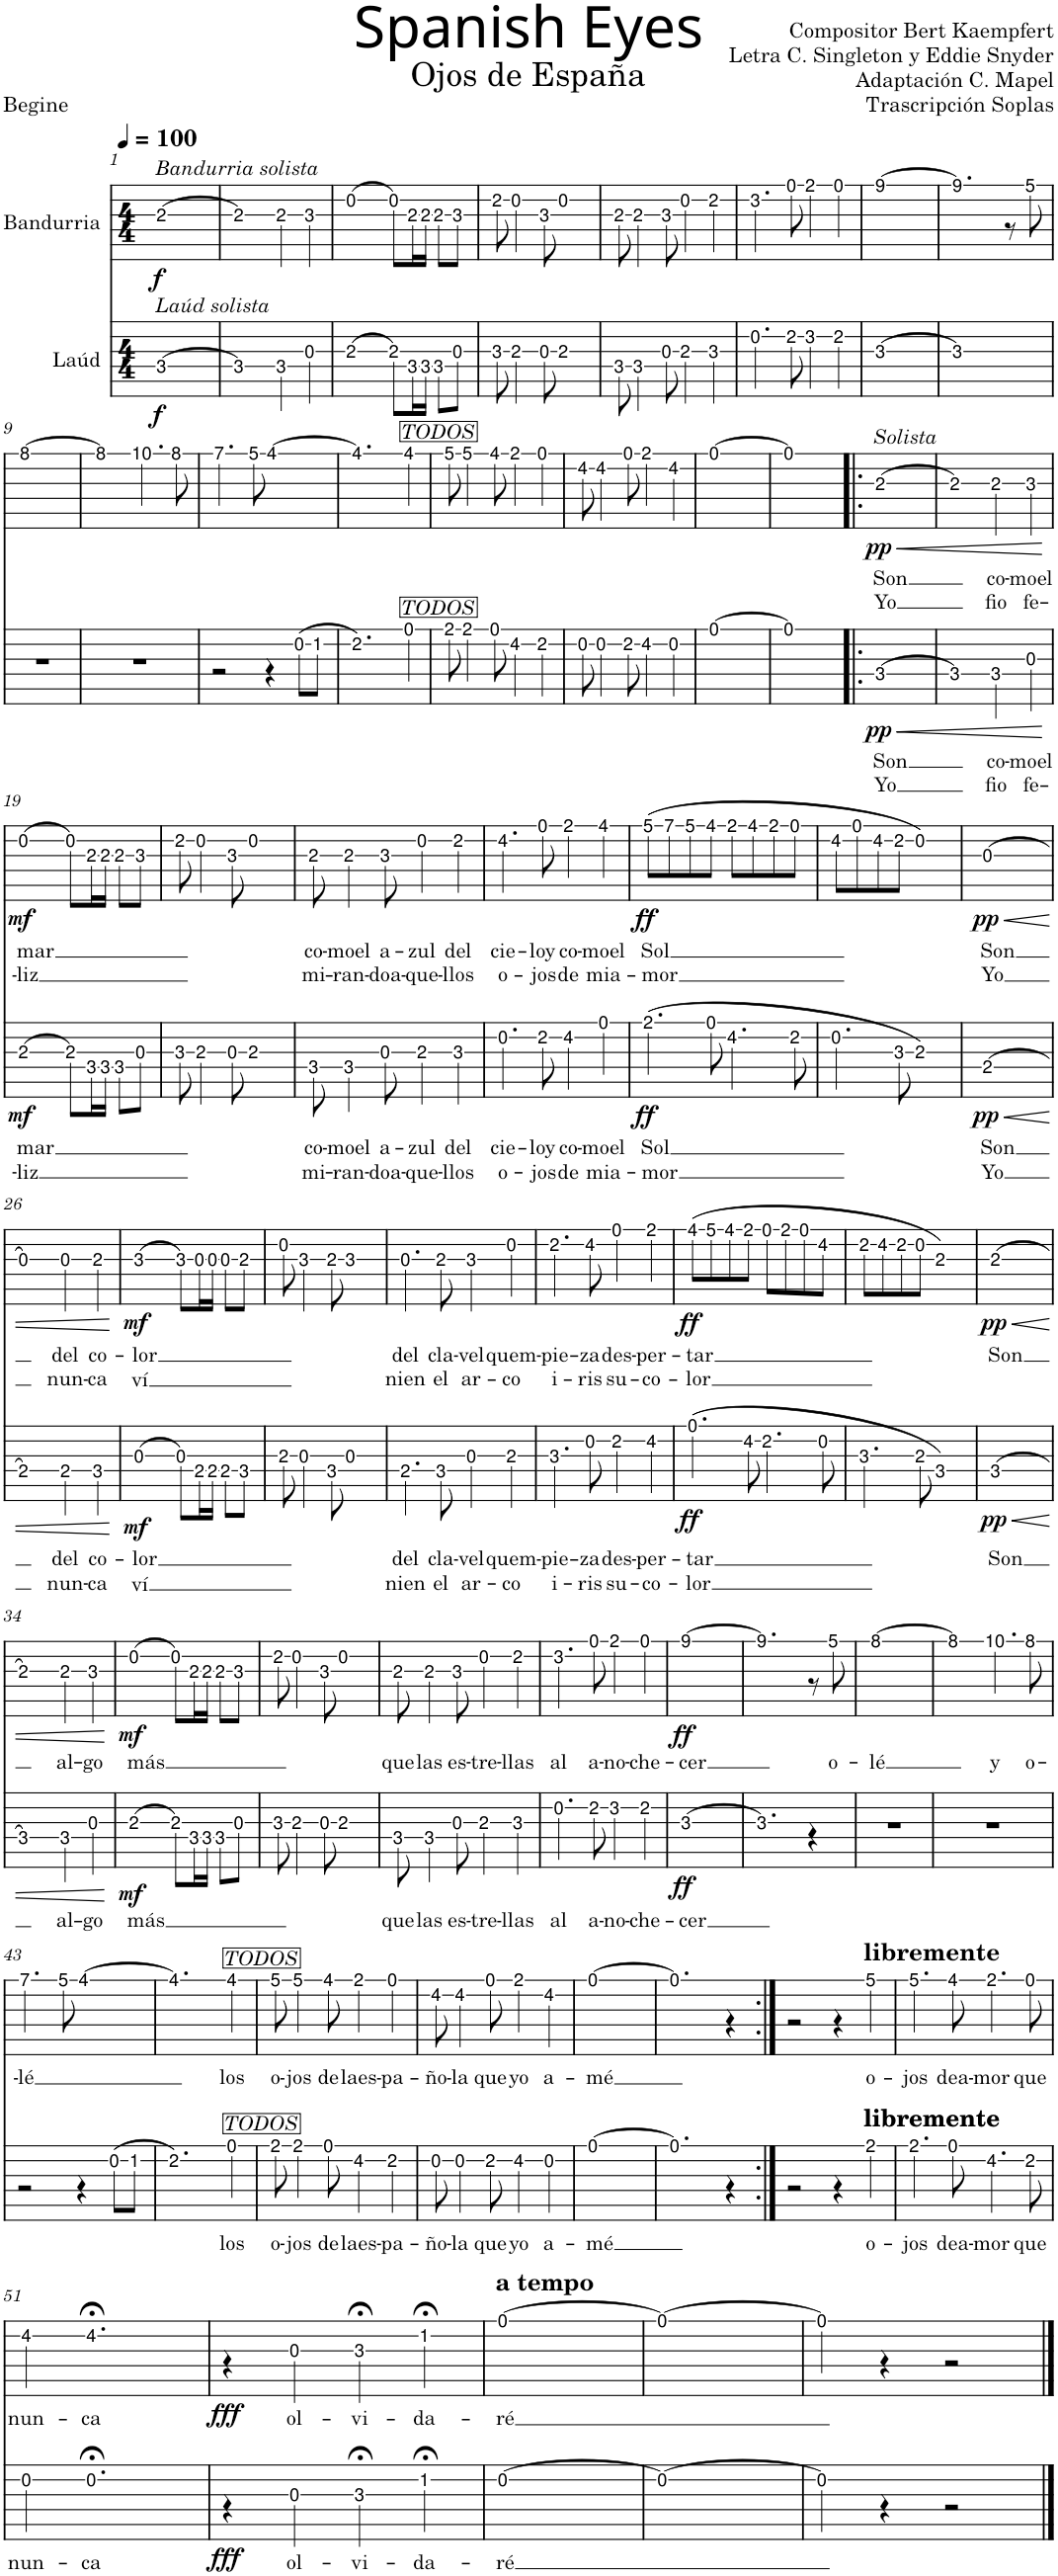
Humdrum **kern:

**kern	**dynam	**kern	**text	**text	**dynam	**kern	**text	**text	**dynam
*part3	*part3	*part2	*part2	*part2	*part2	*part1	*part1	*part1	*part1
*staff3	*staff3	*staff2	*staff2	*staff2	*staff2	*staff1	*staff1	*staff1	*staff1
*I"Guitarra	*	*I"Laúd	*	*	*	*I"Bandurria	*	*	*
*stria6	*	*stria6	*	*	*	*stria6	*	*	*
*	*	*	*	*	*	*	*	*	*
*k[f#c#g#]	*	*k[f#c#g#]	*	*	*	*k[f#c#g#]	*	*	*
*M4/4	*	*M4/4	*	*	*	*M4/4	*	*	*
*MM100	*	*MM100	*	*	*	*MM100	*	*	*
=1	=1	=1	=1	=1	=1	=1	=1	=1	=1
!	!	!	!	!	!	!LO:TX:a:i:t=Bandurria solista	!	!	!
!	!	!LO:TX:a:i:t=Laúd solista	!	!	!	!	!	!	!
!	!	!	!	!	!LO:DY:b	!	!	!	!LO:DY:b
8AA	.	[1A	.	.	f	[1cc#	.	.	f
4E:: 4A:: 4c#:: 4e::	.	.	.	.	.	.	.	.	.
8AA	.	.	.	.	.	.	.	.	.
8C#\L	.	.	.	.	.	.	.	.	.
8E\ 8A\ 8c#\ 8e\J	.	.	.	.	.	.	.	.	.
8E\L	.	.	.	.	.	.	.	.	.
8E\ 8A\ 8c#\ 8e\J	.	.	.	.	.	.	.	.	.
=2	=2	=2	=2	=2	=2	=2	=2	=2	=2
8AA	.	2A]	.	.	.	2cc#]	.	.	.
4E:: 4A:: 4c#:: 4e::	.	.	.	.	.	.	.	.	.
8AA	.	.	.	.	.	.	.	.	.
8C#\L	.	4A\	.	.	.	4cc#\	.	.	.
8E\ 8A\ 8c#\ 8e\J	.	.	.	.	.	.	.	.	.
8E\L	.	4B\	.	.	.	4dd\	.	.	.
8E\ 8A\ 8c#\ 8e\J	.	.	.	.	.	.	.	.	.
=3	=3	=3	=3	=3	=3	=3	=3	=3	=3
8AA	.	[2c#	.	.	.	[2ee	.	.	.
4E:: 4A:: 4c#:: 4e::	.	.	.	.	.	.	.	.	.
8AA	.	.	.	.	.	.	.	.	.
8C#\L	.	8c#\L]	.	.	.	8ee\L]	.	.	.
8E\ 8A\ 8c#\ 8e\J	.	16A\L	.	.	.	16cc#\L	.	.	.
.	.	16A\JJ	.	.	.	16cc#\JJ	.	.	.
8E\L	.	8A\L	.	.	.	8cc#\L	.	.	.
8E\ 8A\ 8c#\ 8e\J	.	8B\J	.	.	.	8dd\J	.	.	.
=4	=4	=4	=4	=4	=4	=4	=4	=4	=4
8AA	.	8d\	.	.	.	8ff#\	.	.	.
4E:: 4A:: 4c#:: 4e::	.	4c#\	.	.	.	4ee\	.	.	.
8AA	.	8B\	.	.	.	8dd\	.	.	.
8C#\L	.	2c#	.	.	.	2ee	.	.	.
8E\ 8A\ 8c#\ 8e\J	.	.	.	.	.	.	.	.	.
8E\L	.	.	.	.	.	.	.	.	.
8E\ 8A\ 8c#\ 8e\J	.	.	.	.	.	.	.	.	.
=5	=5	=5	=5	=5	=5	=5	=5	=5	=5
8AA	.	8A\	.	.	.	8cc#\	.	.	.
4E:: 4A:: 4c#:: 4e::	.	4A\	.	.	.	4cc#\	.	.	.
8AA	.	8B\	.	.	.	8dd\	.	.	.
8C#\L	.	4c#\	.	.	.	4ee\	.	.	.
8E\ 8A\ 8c#\ 8e\J	.	.	.	.	.	.	.	.	.
8E\L	.	4d\	.	.	.	4ff#\	.	.	.
8E\ 8A\ 8c#\ 8e\J	.	.	.	.	.	.	.	.	.
=6	=6	=6	=6	=6	=6	=6	=6	=6	=6
8AA	.	4.en\	.	.	.	4.ggn\	.	.	.
4E:: 4G:: 4c#:: 4e::	.	.	.	.	.	.	.	.	.
8E 8G 8c# 8e	.	8f#\	.	.	.	8aa\	.	.	.
8C#\L	.	4g\	.	.	.	4bb\	.	.	.
8E\ 8G\ 8c#\ 8e\J	.	.	.	.	.	.	.	.	.
8E\L	.	4f#\	.	.	.	4aa\	.	.	.
8E\ 8G\ 8c#\ 8e\J	.	.	.	.	.	.	.	.	.
=7	=7	=7	=7	=7	=7	=7	=7	=7	=7
8D	.	[1d	.	.	.	[1fff#	.	.	.
4A:: 4d:: 4f#::	.	.	.	.	.	.	.	.	.
8D	.	.	.	.	.	.	.	.	.
8G-\L	.	.	.	.	.	.	.	.	.
8A\ 8d\ 8f#\J	.	.	.	.	.	.	.	.	.
8A\L	.	.	.	.	.	.	.	.	.
8A\ 8d\ 8f#\J	.	.	.	.	.	.	.	.	.
=8	=8	=8	=8	=8	=8	=8	=8	=8	=8
8D	.	1d]	.	.	.	2.fff#]	.	.	.
4A:: 4d:: 4f#::	.	.	.	.	.	.	.	.	.
8D	.	.	.	.	.	.	.	.	.
8G-\L	.	.	.	.	.	.	.	.	.
8A\ 8d\ 8f#\J	.	.	.	.	.	.	.	.	.
8A\L	.	.	.	.	.	8r	.	.	.
8A\ 8d\ 8f#\J	.	.	.	.	.	8ddd\	.	.	.
!!LO:LB:g=z
=9	=9	=9	=9	=9	=9	=9	=9	=9	=9
8D	.	1r	.	.	.	[1fffn	.	.	.
4A:: 4d:: 4f::	.	.	.	.	.	.	.	.	.
8D	.	.	.	.	.	.	.	.	.
8F\L	.	.	.	.	.	.	.	.	.
8A\ 8d\ 8f\J	.	.	.	.	.	.	.	.	.
8A\L	.	.	.	.	.	.	.	.	.
8A\ 8d\ 8f\J	.	.	.	.	.	.	.	.	.
=10	=10	=10	=10	=10	=10	=10	=10	=10	=10
8D	.	1r	.	.	.	2fff]	.	.	.
4A:: 4d:: 4f::	.	.	.	.	.	.	.	.	.
8D	.	.	.	.	.	.	.	.	.
8F\L	.	.	.	.	.	4.gggn\	.	.	.
8A\ 8d\ 8f\J	.	.	.	.	.	.	.	.	.
8A\L	.	.	.	.	.	.	.	.	.
8A\ 8d\ 8f\J	.	.	.	.	.	8fffn\	.	.	.
=11	=11	=11	=11	=11	=11	=11	=11	=11	=11
8AA	.	2r	.	.	.	4.eee\	.	.	.
4E:: 4A:: 4c#:: 4e::	.	.	.	.	.	.	.	.	.
8E 8A 8c# 8e	.	.	.	.	.	8ddd\	.	.	.
8C#\L	.	4r	.	.	.	[2ccc#	.	.	.
8E\ 8A\ 8c#\ 8e\J	.	.	.	.	.	.	.	.	.
8EE\L	.	(8e\L	.	.	.	.	.	.	.
8FF\J	.	8e#\J	.	.	.	.	.	.	.
=12	=12	=12	=12	=12	=12	=12	=12	=12	=12
8FF#	.	2.f#)	.	.	.	2.ccc#]	.	.	.
4F#:: 4A:: 4c#:: 4f#::	.	.	.	.	.	.	.	.	.
8F# 8A 8c# 8f#	.	.	.	.	.	.	.	.	.
8C#\L	.	.	.	.	.	.	.	.	.
8F#\ 8A\ 8c#\ 8f#\J	.	.	.	.	.	.	.	.	.
!	!	!	!	!	!	!LO:TX:a:i:t=TODOS	!	!	!
!	!	!LO:TX:a:i:t=TODOS	!	!	!	!	!	!	!
8GG-\L	.	4a\	.	.	.	4ccc#\	.	.	.
8F#\ 8A\ 8c#\ 8f#\J	.	.	.	.	.	.	.	.	.
=13	=13	=13	=13	=13	=13	=13	=13	=13	=13
8FF#	.	8b\	.	.	.	8ddd\	.	.	.
4F#:: 4B:: 4d:: 4f#::	.	4b\	.	.	.	4ddd\	.	.	.
8F# 8B 8d 8f#	.	8a\	.	.	.	8ccc#\	.	.	.
8BB\L	.	4g#\	.	.	.	4bb\	.	.	.
8F#\ 8B\ 8d\ 8f#\J	.	.	.	.	.	.	.	.	.
8BB\L	.	4f#\	.	.	.	4aa\	.	.	.
8F#\ 8B\ 8d\ 8f#\J	.	.	.	.	.	.	.	.	.
=14	=14	=14	=14	=14	=14	=14	=14	=14	=14
8EE	.	8e\	.	.	.	8gg#\	.	.	.
4E:: 4G#:: 4B:: 4e::	.	4e\	.	.	.	4gg#\	.	.	.
8BB	.	8f#\	.	.	.	8aa\	.	.	.
8AA-\L	.	4g#\	.	.	.	4bb\	.	.	.
8E\ 8G#\ 8B\ 8e\J	.	.	.	.	.	.	.	.	.
8BB\L	.	4e\	.	.	.	4gg#\	.	.	.
8E\ 8G#\ 8B\ 8e\J	.	.	.	.	.	.	.	.	.
=15	=15	=15	=15	=15	=15	=15	=15	=15	=15
8AA	.	[1a	.	.	.	[1aa	.	.	.
4E:: 4A:: 4c#:: 4e::	.	.	.	.	.	.	.	.	.
8AA	.	.	.	.	.	.	.	.	.
8C#\L	.	.	.	.	.	.	.	.	.
8E\ 8A\ 8c#\ 8e\J	.	.	.	.	.	.	.	.	.
8E\L	.	.	.	.	.	.	.	.	.
8E\ 8A\ 8c#\ 8e\J	.	.	.	.	.	.	.	.	.
=16	=16	=16	=16	=16	=16	=16	=16	=16	=16
8AA	.	1a]	.	.	.	1aa]	.	.	.
4E:: 4A:: 4c#:: 4e::	.	.	.	.	.	.	.	.	.
8AA	.	.	.	.	.	.	.	.	.
8C#\L	.	.	.	.	.	.	.	.	.
8E\ 8A\ 8c#\ 8e\J	.	.	.	.	.	.	.	.	.
8E\L	.	.	.	.	.	.	.	.	.
8E\ 8A\ 8c#\ 8e\J	.	.	.	.	.	.	.	.	.
=17!|:	=17!|:	=17!|:	=17!|:	=17!|:	=17!|:	=17!|:	=17!|:	=17!|:	=17!|:
!	!	!	!	!	!	!LO:TX:a:i:t=Solista	!	!	!
!	!	!	!LO:LY:b	!LO:LY:b	!LO:HP:b	!	!LO:LY:b	!LO:LY:b	!LO:HP:b
!	!	!	!	!	!LO:DY:n=1:b	!	!	!	!LO:DY:n=1:b
8AA	.	[1A	Son	Yo	< pp	[1cc#	Son	Yo	< pp
4E:: 4A:: 4c#:: 4e::	.	.	.	.	.	.	.	.	.
8AA	.	.	.	.	.	.	.	.	.
8C#\L	.	.	.	.	.	.	.	.	.
8E\ 8A\ 8c#\ 8e\J	.	.	.	.	.	.	.	.	.
8E\L	.	.	.	.	.	.	.	.	.
8E\ 8A\ 8c#\ 8e\J	.	.	.	.	.	.	.	.	.
=18	=18	=18	=18	=18	=18	=18	=18	=18	=18
8AA	.	2A]	.	.	.	2cc#]	.	.	.
4E:: 4A:: 4c#:: 4e::	.	.	.	.	.	.	.	.	.
8AA	.	.	.	.	.	.	.	.	.
!	!	!	!LO:LY:b	!LO:LY:b	!	!	!LO:LY:b	!LO:LY:b	!
8C#\L	.	4A\	co-	fio	.	4cc#\	co-	fio	.
8E\ 8A\ 8c#\ 8e\J	.	.	.	.	.	.	.	.	.
!	!	!	!LO:LY:b	!LO:LY:b	!	!	!LO:LY:b	!LO:LY:b	!
8E\L	.	4B\	-moel	fe-	.	4dd\	-moel	fe-	.
8E\ 8A\ 8c#\ 8e\J	.	.	.	.	.	.	.	.	.
.	.	.	.	.	[	.	.	.	[
!!LO:LB:g=z
=19	=19	=19	=19	=19	=19	=19	=19	=19	=19
!	!	!	!LO:LY:b	!LO:LY:b	!LO:DY:b	!	!LO:LY:b	!LO:LY:b	!LO:DY:b
8AA	.	[2c#	mar	-liz	mf	[2ee	mar	-liz	mf
4E:: 4A:: 4c#:: 4e::	.	.	.	.	.	.	.	.	.
8AA	.	.	.	.	.	.	.	.	.
8C#\L	.	8c#\L]	.	.	.	8ee\L]	.	.	.
8E\ 8A\ 8c#\ 8e\J	.	16A\L	.	.	.	16cc#\L	.	.	.
.	.	16A\JJ	.	.	.	16cc#\JJ	.	.	.
8E\L	.	8A\L	.	.	.	8cc#\L	.	.	.
8E\ 8A\ 8c#\ 8e\J	.	8B\J	.	.	.	8dd\J	.	.	.
=20	=20	=20	=20	=20	=20	=20	=20	=20	=20
8AA	.	8d\	.	.	.	8ff#\	.	.	.
4E:: 4A:: 4c#:: 4e::	.	4c#\	.	.	.	4ee\	.	.	.
8AA	.	8B\	.	.	.	8dd\	.	.	.
8C#\L	.	2c#	.	.	.	2ee	.	.	.
8E\ 8A\ 8c#\ 8e\J	.	.	.	.	.	.	.	.	.
8E\L	.	.	.	.	.	.	.	.	.
8E\ 8A\ 8c#\ 8e\J	.	.	.	.	.	.	.	.	.
=21	=21	=21	=21	=21	=21	=21	=21	=21	=21
!	!	!	!LO:LY:b	!LO:LY:b	!	!	!LO:LY:b	!LO:LY:b	!
8AA	.	8A\	co-	mi-	.	8cc#\	co-	mi-	.
!	!	!	!LO:LY:b	!LO:LY:b	!	!	!LO:LY:b	!LO:LY:b	!
4E:: 4A:: 4c#:: 4e::	.	4A\	-moel	-ran-	.	4cc#\	-moel	-ran-	.
!	!	!	!LO:LY:b	!LO:LY:b	!	!	!LO:LY:b	!LO:LY:b	!
8AA	.	8B\	a-	-doa-	.	8dd\	a-	-doa-	.
!	!	!	!LO:LY:b	!LO:LY:b	!	!	!LO:LY:b	!LO:LY:b	!
8C#\L	.	4c#\	-zul	-que-	.	4ee\	-zul	-que-	.
8E\ 8A\ 8c#\ 8e\J	.	.	.	.	.	.	.	.	.
!	!	!	!LO:LY:b	!LO:LY:b	!	!	!LO:LY:b	!LO:LY:b	!
8E\L	.	4d\	del	-llos	.	4ff#\	del	-llos	.
8E\ 8A\ 8c#\ 8e\J	.	.	.	.	.	.	.	.	.
=22	=22	=22	=22	=22	=22	=22	=22	=22	=22
!	!	!	!LO:LY:b	!LO:LY:b	!	!	!LO:LY:b	!LO:LY:b	!
8AA	.	4.e\	cie-	o-	.	4.gg#\	cie-	o-	.
4E:: 4A:: 4c#:: 4e::	.	.	.	.	.	.	.	.	.
!	!	!	!LO:LY:b	!LO:LY:b	!	!	!LO:LY:b	!LO:LY:b	!
8AA	.	8f#\	-loy	-jos	.	8aa\	-loy	-jos	.
!	!	!	!LO:LY:b	!LO:LY:b	!	!	!LO:LY:b	!LO:LY:b	!
8C#\L	.	4g#\	co-	de	.	4bb\	co-	de	.
8E\ 8A\ 8c#\ 8e\J	.	.	.	.	.	.	.	.	.
!	!	!	!LO:LY:b	!LO:LY:b	!	!	!LO:LY:b	!LO:LY:b	!
8E\L	.	4a\	-moel	mia-	.	4ccc#\	-moel	mia-	.
8E\ 8A\ 8c#\ 8e\J	.	.	.	.	.	.	.	.	.
=23	=23	=23	=23	=23	=23	=23	=23	=23	=23
!	!LO:DY:b	!	!LO:LY:b	!LO:LY:b	!LO:DY:b	!	!LO:LY:b	!LO:LY:b	!LO:DY:b
8EE	ff	(4.b\	Sol	-mor	ff	(8ddd\L	Sol	-mor	ff
4D:: 4G#:: 4d:: 4e::	.	.	.	.	.	8eee\	.	.	.
.	.	.	.	.	.	8ddd\	.	.	.
8EE	.	8a\	.	.	.	8ccc#\J	.	.	.
8GG#\L	.	4.g#\	.	.	.	8bb\L	.	.	.
8D\ 8G#\ 8d\ 8e\J	.	.	.	.	.	8ccc#\	.	.	.
8BB\L	.	.	.	.	.	8bb\	.	.	.
8D\ 8G#\ 8d\ 8e\J	.	8f#\	.	.	.	8aa\J	.	.	.
=24	=24	=24	=24	=24	=24	=24	=24	=24	=24
!	!LO:DY:b	!	!	!	!	!	!	!	!
8EE	ff	4.e\	.	.	.	8gg#\L	.	.	.
4D:: 4G#:: 4d:: 4e::	.	.	.	.	.	8aa\	.	.	.
.	.	.	.	.	.	8gg#\	.	.	.
8EE	.	8d\	.	.	.	8ff#\J	.	.	.
8GG#\L	.	2c#)	.	.	.	2ee)	.	.	.
8D\ 8G#\ 8d\ 8e\J	.	.	.	.	.	.	.	.	.
8BB\L	.	.	.	.	.	.	.	.	.
8D\ 8G#\ 8d\ 8e\J	.	.	.	.	.	.	.	.	.
=25	=25	=25	=25	=25	=25	=25	=25	=25	=25
!	!LO:DY:b	!	!LO:LY:b	!LO:LY:b	!LO:HP:b	!	!LO:LY:b	!LO:LY:b	!LO:HP:b
!	!	!	!	!	!LO:DY:n=1:b	!	!	!	!LO:DY:n=1:b
8EE	ff	[1G#	Son	Yo	< pp	[1b	Son	Yo	< pp
4D:: 4G#:: 4d:: 4e::	.	.	.	.	.	.	.	.	.
8EE	.	.	.	.	.	.	.	.	.
8GG#\L	.	.	.	.	.	.	.	.	.
8D\ 8G#\ 8d\ 8e\J	.	.	.	.	.	.	.	.	.
8BB\L	.	.	.	.	.	.	.	.	.
8D\ 8G#\ 8d\ 8e\J	.	.	.	.	.	.	.	.	.
!!LO:LB:g=z
=26	=26	=26	=26	=26	=26	=26	=26	=26	=26
!	!LO:DY:b	!	!	!	!	!	!	!	!
8EE	ff	2G#]	.	.	.	2b]	.	.	.
4D:: 4G#:: 4d:: 4e::	.	.	.	.	.	.	.	.	.
8EE	.	.	.	.	.	.	.	.	.
!	!	!	!LO:LY:b	!LO:LY:b	!	!	!LO:LY:b	!LO:LY:b	!
8GG#\L	.	4G#\	del	nun-	.	4b\	del	nun-	.
8D\ 8G#\ 8d\ 8e\J	.	.	.	.	.	.	.	.	.
!	!	!	!LO:LY:b	!LO:LY:b	!	!	!LO:LY:b	!LO:LY:b	!
8BB\L	.	4A\	co-	-ca	.	4cc#\	co-	-ca	.
8D\ 8G#\ 8d\ 8e\J	.	.	.	.	.	.	.	.	.
.	.	.	.	.	[	.	.	.	[
=27	=27	=27	=27	=27	=27	=27	=27	=27	=27
!	!LO:DY:b	!	!LO:LY:b	!LO:LY:b	!LO:DY:b	!	!LO:LY:b	!LO:LY:b	!LO:DY:b
8EE	ff	[2B	-lor	ví	mf	[2dd	-lor	ví	mf
4D:: 4G#:: 4d:: 4e::	.	.	.	.	.	.	.	.	.
8EE	.	.	.	.	.	.	.	.	.
8GG#\L	.	8B\L]	.	.	.	8dd\L]	.	.	.
8D\ 8G#\ 8d\ 8e\J	.	16G#\L	.	.	.	16b\L	.	.	.
.	.	16G#\JJ	.	.	.	16b\JJ	.	.	.
8BB\L	.	8G#\L	.	.	.	8b\L	.	.	.
8D\ 8G#\ 8d\ 8e\J	.	8A\J	.	.	.	8cc#\J	.	.	.
=28	=28	=28	=28	=28	=28	=28	=28	=28	=28
!	!LO:DY:b	!	!	!	!	!	!	!	!
8EE	ff	8c#\	.	.	.	8ee\	.	.	.
4D:: 4G#:: 4d:: 4e::	.	4B\	.	.	.	4dd\	.	.	.
8EE	.	8A\	.	.	.	8cc#\	.	.	.
8GG#\L	.	2B	.	.	.	2dd	.	.	.
8D\ 8G#\ 8d\ 8e\J	.	.	.	.	.	.	.	.	.
8BB\L	.	.	.	.	.	.	.	.	.
8D\ 8G#\ 8d\ 8e\J	.	.	.	.	.	.	.	.	.
=29	=29	=29	=29	=29	=29	=29	=29	=29	=29
!	!LO:DY:b	!	!LO:LY:b	!LO:LY:b	!	!	!LO:LY:b	!LO:LY:b	!
8EE	ff	4.G#\	del	nien	.	4.b\	del	nien	.
4D:: 4G#:: 4d:: 4e::	.	.	.	.	.	.	.	.	.
!	!	!	!LO:LY:b	!LO:LY:b	!	!	!LO:LY:b	!LO:LY:b	!
8EE	.	8A\	cla-	el	.	8cc#\	cla-	el	.
!	!	!	!LO:LY:b	!LO:LY:b	!	!	!LO:LY:b	!LO:LY:b	!
8GG#\L	.	4B\	-vel	ar-	.	4dd\	-vel	ar-	.
8D\ 8G#\ 8d\ 8e\J	.	.	.	.	.	.	.	.	.
!	!	!	!LO:LY:b	!LO:LY:b	!	!	!LO:LY:b	!LO:LY:b	!
8BB\L	.	4c#\	quem-	-co	.	4ee\	quem-	-co	.
8D\ 8G#\ 8d\ 8e\J	.	.	.	.	.	.	.	.	.
=30	=30	=30	=30	=30	=30	=30	=30	=30	=30
!	!LO:DY:b	!	!LO:LY:b	!LO:LY:b	!	!	!LO:LY:b	!LO:LY:b	!
8EE	ff	4.d\	-pie-	i-	.	4.ff#\	-pie-	i-	.
4D:: 4G#:: 4d:: 4e::	.	.	.	.	.	.	.	.	.
!	!	!	!LO:LY:b	!LO:LY:b	!	!	!LO:LY:b	!LO:LY:b	!
8EE	.	8e\	-za	-ris	.	8gg#\	-za	-ris	.
!	!	!	!LO:LY:b	!LO:LY:b	!	!	!LO:LY:b	!LO:LY:b	!
8GG#\L	.	4f#\	des-	su-	.	4aa\	des-	su-	.
8D\ 8G#\ 8d\ 8e\J	.	.	.	.	.	.	.	.	.
!	!	!	!LO:LY:b	!LO:LY:b	!	!	!LO:LY:b	!LO:LY:b	!
8BB\L	.	4g#\	-per-	-co-	.	4bb\	-per-	-co-	.
8D\ 8G#\ 8d\ 8e\J	.	.	.	.	.	.	.	.	.
=31	=31	=31	=31	=31	=31	=31	=31	=31	=31
!	!LO:DY:b	!	!LO:LY:b	!LO:LY:b	!LO:DY:b	!	!LO:LY:b	!LO:LY:b	!LO:DY:b
8AA	ff	(4.a\	-tar	-lor	ff	(8ccc#\L	-tar	-lor	ff
4E:: 4A:: 4c#:: 4e::	.	.	.	.	.	8ddd\	.	.	.
.	.	.	.	.	.	8ccc#\	.	.	.
8AA	.	8g#\	.	.	.	8bb\J	.	.	.
8C#\L	.	4.f#\	.	.	.	8aa\L	.	.	.
8E\ 8A\ 8c#\ 8e\J	.	.	.	.	.	8bb\	.	.	.
8E\L	.	.	.	.	.	8aa\	.	.	.
8E\ 8A\ 8c#\ 8e\J	.	8e\	.	.	.	8gg#\J	.	.	.
=32	=32	=32	=32	=32	=32	=32	=32	=32	=32
!	!LO:DY:b	!	!	!	!	!	!	!	!
8AA	ff	4.d\	.	.	.	8ff#\L	.	.	.
4E:: 4A:: 4c#:: 4e::	.	.	.	.	.	8gg#\	.	.	.
.	.	.	.	.	.	8ff#\	.	.	.
8AA	.	8c#\	.	.	.	8ee\J	.	.	.
8C#\L	.	2A)	.	.	.	2cc#)	.	.	.
8E\ 8A\ 8c#\ 8e\J	.	.	.	.	.	.	.	.	.
8E\L	.	.	.	.	.	.	.	.	.
8E\ 8A\ 8c#\ 8e\J	.	.	.	.	.	.	.	.	.
=33	=33	=33	=33	=33	=33	=33	=33	=33	=33
!	!LO:DY:b	!	!LO:LY:b	!	!LO:HP:b	!	!LO:LY:b	!	!LO:HP:b
!	!	!	!	!	!LO:DY:n=1:b	!	!	!	!LO:DY:n=1:b
8AA	ff	[1A	Son	.	< pp	[1cc#	Son	.	< pp
4E:: 4A:: 4c#:: 4e::	.	.	.	.	.	.	.	.	.
8AA	.	.	.	.	.	.	.	.	.
8C#\L	.	.	.	.	.	.	.	.	.
8E\ 8A\ 8c#\ 8e\J	.	.	.	.	.	.	.	.	.
8E\L	.	.	.	.	.	.	.	.	.
8E\ 8A\ 8c#\ 8e\J	.	.	.	.	.	.	.	.	.
!!LO:LB:g=z
=34	=34	=34	=34	=34	=34	=34	=34	=34	=34
!	!LO:DY:b	!	!	!	!	!	!	!	!
8AA	ff	2A]	.	.	.	2cc#]	.	.	.
4E:: 4A:: 4c#:: 4e::	.	.	.	.	.	.	.	.	.
8AA	.	.	.	.	.	.	.	.	.
!	!	!	!LO:LY:b	!	!	!	!LO:LY:b	!	!
8C#\L	.	4A\	al-	.	.	4cc#\	al-	.	.
8E\ 8A\ 8c#\ 8e\J	.	.	.	.	.	.	.	.	.
!	!	!	!LO:LY:b	!	!	!	!LO:LY:b	!	!
8E\L	.	4B\	-go	.	.	4dd\	-go	.	.
8E\ 8A\ 8c#\ 8e\J	.	.	.	.	.	.	.	.	.
.	.	.	.	.	[	.	.	.	[
=35	=35	=35	=35	=35	=35	=35	=35	=35	=35
!	!LO:DY:b	!	!LO:LY:b	!	!LO:DY:b	!	!LO:LY:b	!	!LO:DY:b
8AA	ff	[2c#	más	.	mf	[2ee	más	.	mf
4E:: 4A:: 4c#:: 4e::	.	.	.	.	.	.	.	.	.
8AA	.	.	.	.	.	.	.	.	.
8C#\L	.	8c#\L]	.	.	.	8ee\L]	.	.	.
8E\ 8A\ 8c#\ 8e\J	.	16A\L	.	.	.	16cc#\L	.	.	.
.	.	16A\JJ	.	.	.	16cc#\JJ	.	.	.
8E\L	.	8A\L	.	.	.	8cc#\L	.	.	.
8E\ 8A\ 8c#\ 8e\J	.	8B\J	.	.	.	8dd\J	.	.	.
=36	=36	=36	=36	=36	=36	=36	=36	=36	=36
!	!LO:DY:b	!	!	!	!	!	!	!	!
8AA	ff	8d\	.	.	.	8ff#\	.	.	.
4E:: 4A:: 4c#:: 4e::	.	4c#\	.	.	.	4ee\	.	.	.
8AA	.	8B\	.	.	.	8dd\	.	.	.
8C#\L	.	2c#	.	.	.	2ee	.	.	.
8E\ 8A\ 8c#\ 8e\J	.	.	.	.	.	.	.	.	.
8E\L	.	.	.	.	.	.	.	.	.
8E\ 8A\ 8c#\ 8e\J	.	.	.	.	.	.	.	.	.
=37	=37	=37	=37	=37	=37	=37	=37	=37	=37
!	!LO:DY:b	!	!LO:LY:b	!	!	!	!LO:LY:b	!	!
8AA	ff	8A\	que	.	.	8cc#\	que	.	.
!	!	!	!LO:LY:b	!	!	!	!LO:LY:b	!	!
4E:: 4A:: 4c#:: 4e::	.	4A\	las	.	.	4cc#\	las	.	.
!	!	!	!LO:LY:b	!	!	!	!LO:LY:b	!	!
8AA	.	8B\	es-	.	.	8dd\	es-	.	.
!	!	!	!LO:LY:b	!	!	!	!LO:LY:b	!	!
8C#\L	.	4c#\	-tre-	.	.	4ee\	-tre-	.	.
8E\ 8A\ 8c#\ 8e\J	.	.	.	.	.	.	.	.	.
!	!	!	!LO:LY:b	!	!	!	!LO:LY:b	!	!
8E\L	.	4d\	-llas	.	.	4ff#\	-llas	.	.
8E\ 8A\ 8c#\ 8e\J	.	.	.	.	.	.	.	.	.
=38	=38	=38	=38	=38	=38	=38	=38	=38	=38
!	!	!	!LO:LY:b	!	!	!	!LO:LY:b	!	!
8AA	.	4.en\	al	.	.	4.ggn\	al	.	.
4E:: 4G:: 4c#:: 4e::	.	.	.	.	.	.	.	.	.
!	!	!	!LO:LY:b	!	!	!	!LO:LY:b	!	!
8E 8G 8c# 8e	.	8f#\	a-	.	.	8aa\	a-	.	.
!	!	!	!LO:LY:b	!	!	!	!LO:LY:b	!	!
8C#\L	.	4g\	-no-	.	.	4bb\	-no-	.	.
8E\ 8G\ 8c#\ 8e\J	.	.	.	.	.	.	.	.	.
!	!	!	!LO:LY:b	!	!	!	!LO:LY:b	!	!
8E\L	.	4f#\	-che-	.	.	4aa\	-che-	.	.
8E\ 8G\ 8c#\ 8e\J	.	.	.	.	.	.	.	.	.
=39	=39	=39	=39	=39	=39	=39	=39	=39	=39
!	!	!	!LO:LY:b	!	!LO:DY:b	!	!LO:LY:b	!	!LO:DY:b
8D	.	[1d	-cer	.	ff	[1fff#	-cer	.	ff
4A:: 4d:: 4f#::	.	.	.	.	.	.	.	.	.
8D	.	.	.	.	.	.	.	.	.
8G-\L	.	.	.	.	.	.	.	.	.
8A\ 8d\ 8f#\J	.	.	.	.	.	.	.	.	.
8A\L	.	.	.	.	.	.	.	.	.
8A\ 8d\ 8f#\J	.	.	.	.	.	.	.	.	.
=40	=40	=40	=40	=40	=40	=40	=40	=40	=40
8D	.	2.d]	.	.	.	2.fff#]	.	.	.
4A:: 4d:: 4f#::	.	.	.	.	.	.	.	.	.
8D	.	.	.	.	.	.	.	.	.
8G-\L	.	.	.	.	.	.	.	.	.
8A\ 8d\ 8f#\J	.	.	.	.	.	.	.	.	.
8A\L	.	4r	.	.	.	8r	.	.	.
!	!	!	!	!	!	!	!LO:LY:b	!	!
8A\ 8d\ 8f#\J	.	.	.	.	.	8ddd\	o-	.	.
=41	=41	=41	=41	=41	=41	=41	=41	=41	=41
!	!	!	!	!	!	!	!LO:LY:b	!	!
8D	.	1r	.	.	.	[1fffn	-lé	.	.
4A:: 4d:: 4f::	.	.	.	.	.	.	.	.	.
8D	.	.	.	.	.	.	.	.	.
8F\L	.	.	.	.	.	.	.	.	.
8A\ 8d\ 8f\J	.	.	.	.	.	.	.	.	.
8A\L	.	.	.	.	.	.	.	.	.
8A\ 8d\ 8f\J	.	.	.	.	.	.	.	.	.
=42	=42	=42	=42	=42	=42	=42	=42	=42	=42
8D	.	1r	.	.	.	2fff]	.	.	.
4A:: 4d:: 4f::	.	.	.	.	.	.	.	.	.
8D	.	.	.	.	.	.	.	.	.
!	!	!	!	!	!	!	!LO:LY:b	!	!
8F\L	.	.	.	.	.	4.gggn\	y	.	.
8A\ 8d\ 8f\J	.	.	.	.	.	.	.	.	.
8A\L	.	.	.	.	.	.	.	.	.
!	!	!	!	!	!	!	!LO:LY:b	!	!
8A\ 8d\ 8f\J	.	.	.	.	.	8fffn\	o-	.	.
!!LO:LB:g=z
=43	=43	=43	=43	=43	=43	=43	=43	=43	=43
!	!	!	!	!	!	!	!LO:LY:b	!	!
8AA	.	2r	.	.	.	4.eee\	-lé	.	.
4E:: 4A:: 4c#:: 4e::	.	.	.	.	.	.	.	.	.
8E 8A 8c# 8e	.	.	.	.	.	8ddd\	.	.	.
8C#\L	.	4r	.	.	.	[2ccc#	.	.	.
8E\ 8A\ 8c#\ 8e\J	.	.	.	.	.	.	.	.	.
8EE\L	.	(8e\L	.	.	.	.	.	.	.
8FF\J	.	8e#\J	.	.	.	.	.	.	.
=44	=44	=44	=44	=44	=44	=44	=44	=44	=44
8FF#	.	2.f#)	.	.	.	2.ccc#]	.	.	.
4F#:: 4A:: 4c#:: 4f#::	.	.	.	.	.	.	.	.	.
8F# 8A 8c# 8f#	.	.	.	.	.	.	.	.	.
8C#\L	.	.	.	.	.	.	.	.	.
8F#\ 8A\ 8c#\ 8f#\J	.	.	.	.	.	.	.	.	.
!	!	!	!	!	!	!LO:TX:a:i:t=TODOS	!	!	!
!	!	!LO:TX:a:i:t=TODOS	!	!	!	!	!	!	!
!	!	!	!LO:LY:b	!	!	!	!LO:LY:b	!	!
8GG-\L	.	4a\	los	.	.	4ccc#\	los	.	.
8F#\ 8A\ 8c#\ 8f#\J	.	.	.	.	.	.	.	.	.
=45	=45	=45	=45	=45	=45	=45	=45	=45	=45
!	!	!	!LO:LY:b	!	!	!	!LO:LY:b	!	!
8FF#	.	8b\	o-	.	.	8ddd\	o-	.	.
!	!	!	!LO:LY:b	!	!	!	!LO:LY:b	!	!
4F#:: 4B:: 4d:: 4f#::	.	4b\	-jos	.	.	4ddd\	-jos	.	.
!	!	!	!LO:LY:b	!	!	!	!LO:LY:b	!	!
8F# 8B 8d 8f#	.	8a\	de	.	.	8ccc#\	de	.	.
!	!	!	!LO:LY:b	!	!	!	!LO:LY:b	!	!
8BB\L	.	4g#\	laes-	.	.	4bb\	laes-	.	.
8F#\ 8B\ 8d\ 8f#\J	.	.	.	.	.	.	.	.	.
!	!	!	!LO:LY:b	!	!	!	!LO:LY:b	!	!
8BB\L	.	4f#\	-pa-	.	.	4aa\	-pa-	.	.
8F#\ 8B\ 8d\ 8f#\J	.	.	.	.	.	.	.	.	.
=46	=46	=46	=46	=46	=46	=46	=46	=46	=46
!	!	!	!LO:LY:b	!	!	!	!LO:LY:b	!	!
8EE	.	8e\	-ño-	.	.	8gg#\	-ño-	.	.
!	!	!	!LO:LY:b	!	!	!	!LO:LY:b	!	!
4E:: 4G#:: 4B:: 4e::	.	4e\	-la	.	.	4gg#\	-la	.	.
!	!	!	!LO:LY:b	!	!	!	!LO:LY:b	!	!
8BB	.	8f#\	que	.	.	8aa\	que	.	.
!	!	!	!LO:LY:b	!	!	!	!LO:LY:b	!	!
8AA-\L	.	4g#\	yo	.	.	4bb\	yo	.	.
8E\ 8G#\ 8B\ 8e\J	.	.	.	.	.	.	.	.	.
!	!	!	!LO:LY:b	!	!	!	!LO:LY:b	!	!
8BB\L	.	4e\	a-	.	.	4gg#\	a-	.	.
8E\ 8G#\ 8B\ 8e\J	.	.	.	.	.	.	.	.	.
=47	=47	=47	=47	=47	=47	=47	=47	=47	=47
!	!	!	!LO:LY:b	!	!	!	!LO:LY:b	!	!
8AA	.	[1a	-mé	.	.	[1aa	-mé	.	.
4E:: 4A:: 4c#:: 4e::	.	.	.	.	.	.	.	.	.
8AA	.	.	.	.	.	.	.	.	.
8C#\L	.	.	.	.	.	.	.	.	.
8E\ 8A\ 8c#\ 8e\J	.	.	.	.	.	.	.	.	.
8E\L	.	.	.	.	.	.	.	.	.
8E\ 8A\ 8c#\ 8e\J	.	.	.	.	.	.	.	.	.
=48	=48	=48	=48	=48	=48	=48	=48	=48	=48
8AA	.	2.a]	.	.	.	2.aa]	.	.	.
4E:: 4A:: 4c#:: 4e::	.	.	.	.	.	.	.	.	.
8AA	.	.	.	.	.	.	.	.	.
8C#\L	.	.	.	.	.	.	.	.	.
8E\ 8A\ 8c#\ 8e\J	.	.	.	.	.	.	.	.	.
8E\L	.	4r	.	.	.	4r	.	.	.
8E\ 8A\ 8c#\ 8e\J	.	.	.	.	.	.	.	.	.
=49:|!	=49:|!	=49:|!	=49:|!	=49:|!	=49:|!	=49:|!	=49:|!	=49:|!	=49:|!
1E:: 1A:: 1c#:: 1e::	.	2r	.	.	.	2r	.	.	.
.	.	4r	.	.	.	4r	.	.	.
!	!	!	!	!	!	!LO:TX:a:t=libremente	!	!	!
!	!	!LO:TX:a:t=libremente	!	!	!	!	!	!	!
!	!	!LO:TX:a:t=libremente	!	!	!	!	!	!	!
!	!	!	!LO:LY:b	!	!	!	!LO:LY:b	!	!
.	.	4b\	o-	.	.	4ddd\	o-	.	.
=50	=50	=50	=50	=50	=50	=50	=50	=50	=50
!	!	!	!LO:LY:b	!	!	!	!LO:LY:b	!	!
1r	.	4.b\	-jos	.	.	4.ddd\	-jos	.	.
!	!	!	!LO:LY:b	!	!	!	!LO:LY:b	!	!
.	.	8a\	dea-	.	.	8ccc#\	dea-	.	.
!	!	!	!LO:LY:b	!	!	!	!LO:LY:b	!	!
.	.	4.g#\	-mor	.	.	4.bb\	-mor	.	.
!	!	!	!LO:LY:b	!	!	!	!LO:LY:b	!	!
.	.	8f#\	que	.	.	8aa\	que	.	.
!!LO:LB:g=z
=51	=51	=51	=51	=51	=51	=51	=51	=51	=51
!	!	!	!LO:LY:b	!	!	!	!LO:LY:b	!	!
1r	.	4e\	nun-	.	.	4gg#\	nun-	.	.
!	!	!	!LO:LY:b	!	!	!	!LO:LY:b	!	!
.	.	2.e;<	-ca	.	.	2.gg#;<	-ca	.	.
=52	=52	=52	=52	=52	=52	=52	=52	=52	=52
!	!	!	!	!	!LO:DY:b	!	!	!	!LO:DY:b
1r	.	4r	.	.	fff	4r	.	.	fff
!	!	!	!LO:LY:b	!	!	!	!LO:LY:b	!	!
.	.	4B\	ol-	.	.	4b\	ol-	.	.
!	!	!	!LO:LY:b	!	!	!	!LO:LY:b	!	!
.	.	4d;<\	-vi-	.	.	4dd;<\	-vi-	.	.
!	!	!	!LO:LY:b	!	!	!	!LO:LY:b	!	!
.	.	4fn;<\	-da-	.	.	4ffn;<\	-da-	.	.
=53	=53	=53	=53	=53	=53	=53	=53	=53	=53
!	!	!	!	!	!	!LO:TX:a:B:t=a tempo	!	!	!
!	!	!	!LO:LY:b	!	!	!	!LO:LY:b	!	!
8AA	.	[1e	-ré	.	.	[1aa	-ré	.	.
4E:: 4A:: 4c#:: 4e::	.	.	.	.	.	.	.	.	.
8AA	.	.	.	.	.	.	.	.	.
8C#\L	.	.	.	.	.	.	.	.	.
8E\ 8A\ 8c#\ 8e\J	.	.	.	.	.	.	.	.	.
8E\L	.	.	.	.	.	.	.	.	.
8E\ 8A\ 8c#\ 8e\J	.	.	.	.	.	.	.	.	.
=54	=54	=54	=54	=54	=54	=54	=54	=54	=54
8AA	.	1e_	.	.	.	1aa_	.	.	.
4E:: 4A:: 4c#:: 4e::	.	.	.	.	.	.	.	.	.
8AA	.	.	.	.	.	.	.	.	.
8C#\L	.	.	.	.	.	.	.	.	.
8E\ 8A\ 8c#\ 8e\J	.	.	.	.	.	.	.	.	.
8E\L	.	.	.	.	.	.	.	.	.
8E\ 8A\ 8c#\ 8e\J	.	.	.	.	.	.	.	.	.
=55	=55	=55	=55	=55	=55	=55	=55	=55	=55
1AA:: 1E:: 1A:: 1c#:: 1e::	.	4e\]	.	.	.	4aa\]	.	.	.
.	.	4r	.	.	.	4r	.	.	.
.	.	2r	.	.	.	2r	.	.	.
==	==	==	==	==	==	==	==	==	==
*-	*-	*-	*-	*-	*-	*-	*-	*-	*-
